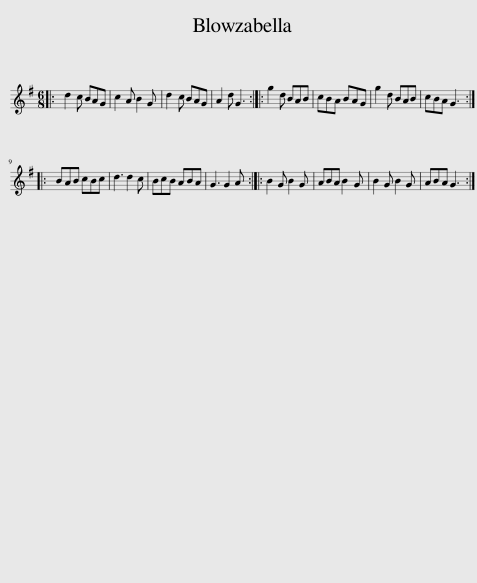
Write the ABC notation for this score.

X:1
L:1/8
M:6/8
I:linebreak $
K:G
V:1 treble
V:1
|: d2 c BAG | c2 A B2 G | d2 c BAG | A2 d G3 :: g2 d BAB | %5
 cBA BAG | g2 d BAB | cBA G3 ::$ BAB cBc | d3 d2 c | %10
 BcB ABA | G3 G2 A :: B2 G B2 G | ABA B2 G | B2 G B2 G | %15
 ABA G3 :| %16
